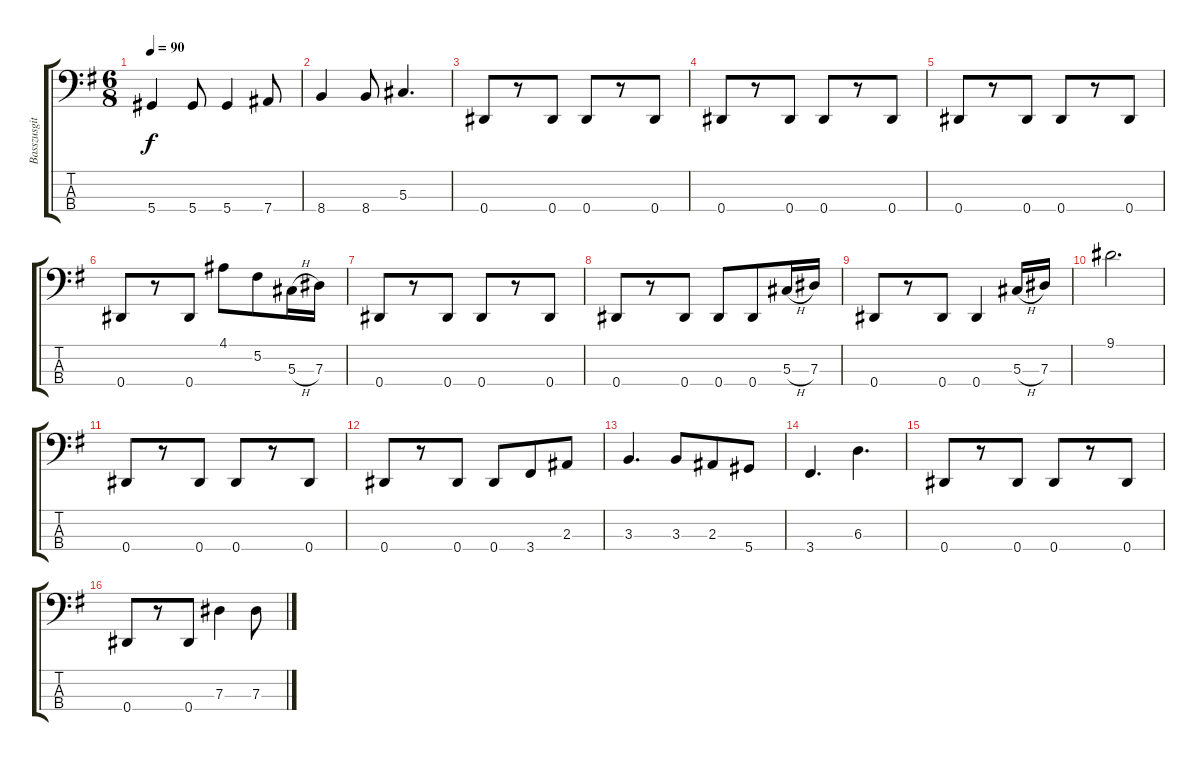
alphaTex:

\track ("Basszusgitár (Barry Dunaway)" "Basszusgit") {instrument electricbassfinger}
\staff {score tabs}
\tuning (Gb2 Db2 Ab1 Eb1) {hide}
\ts (6 8)
\tempo 90
\clef f4
\ks g
5.4.4{dy f} 5.4.8 5.4.4 7.4.8 |
8.4.4 8.4.8 5.3.4{d} |
0.4.8 r.8 0.4.8 0.4.8 r.8 0.4.8 |
0.4.8 r.8 0.4.8 0.4.8 r.8 0.4.8 |
0.4.8 r.8 0.4.8 0.4.8 r.8 0.4.8 |
0.4.8 r.8 0.4.8 4.1.8 5.2.8 5.3{h}.16 7.3.16 |
0.4.8 r.8 0.4.8 0.4.8 r.8 0.4.8 |
0.4.8 r.8 0.4.8 0.4.8 0.4.8 5.3{h}.16 7.3.16 |
0.4.8 r.8 0.4.8 0.4.4 5.3{h}.16 7.3.16 |
9.1.2{d} |
0.4.8 r.8 0.4.8 0.4.8 r.8 0.4.8 |
0.4.8 r.8 0.4.8 0.4.8 3.4.8 2.3.8 |
3.3.4{d} 3.3.8 2.3.8 5.4.8 |
3.4.4{d} 6.3.4{d} |
0.4.8 r.8 0.4.8 0.4.8 r.8 0.4.8 |
0.4.8 r.8 0.4.8 7.3.4 7.3.8
